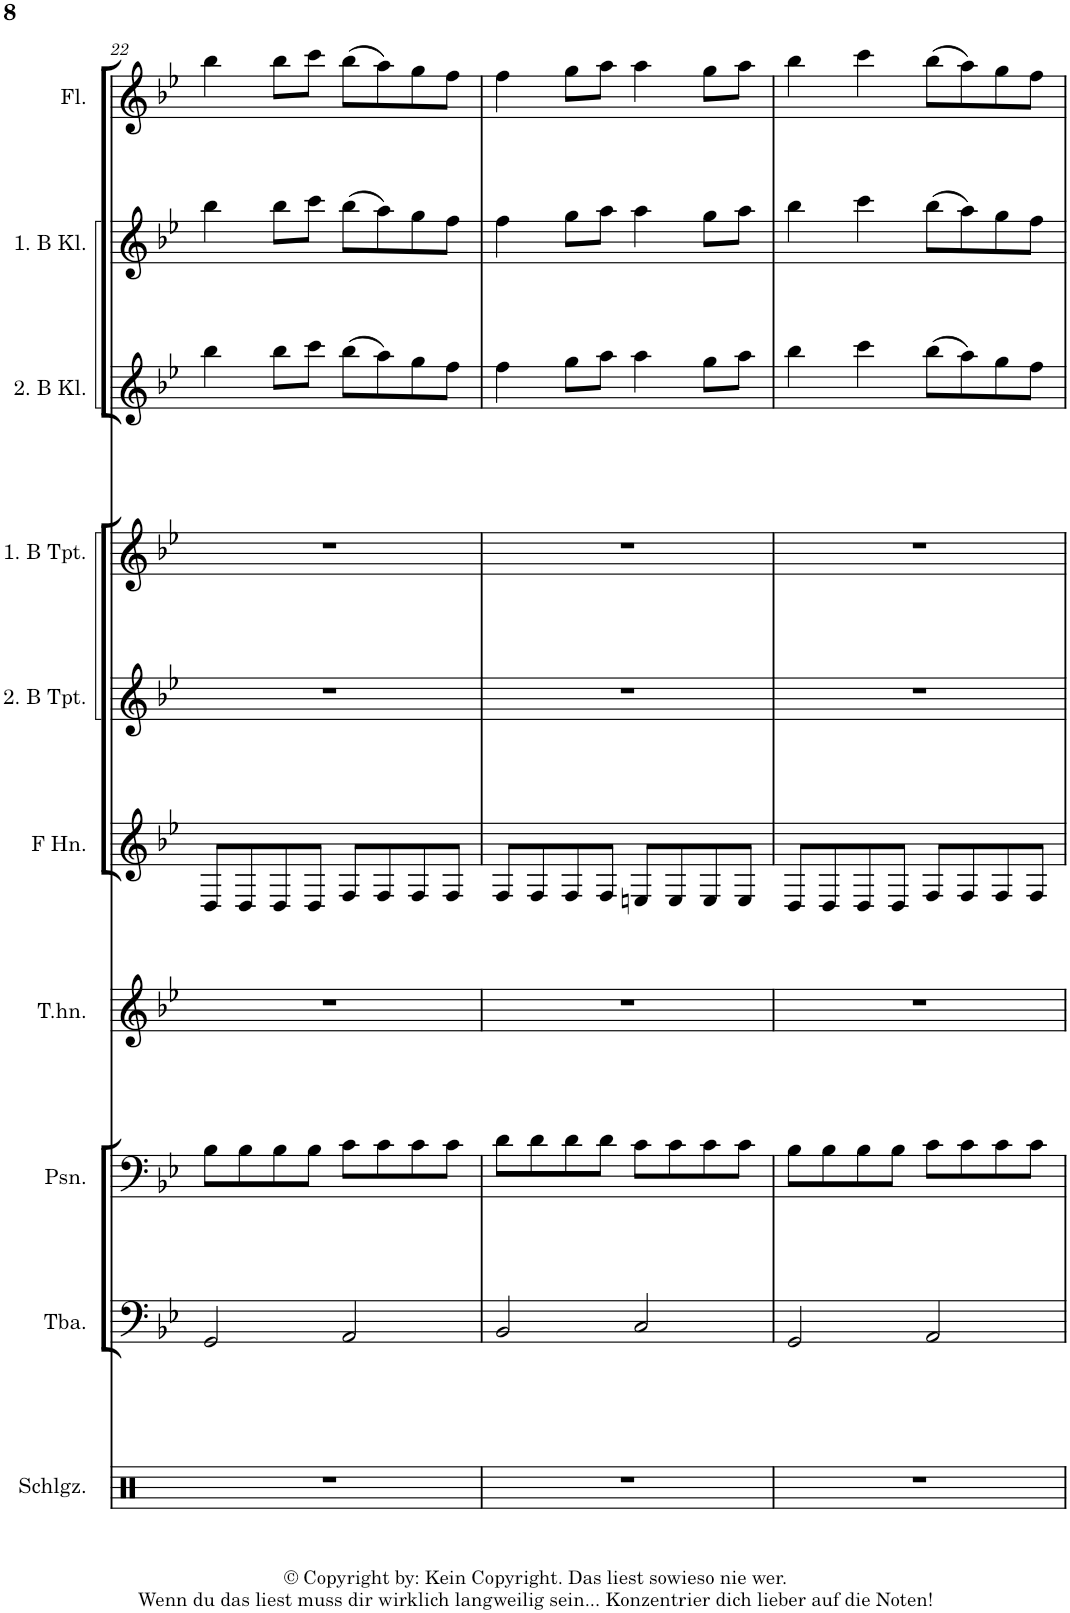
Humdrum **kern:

**kern	**kern	**kern	**kern	**kern	**kern	**kern	**kern	**kern	**kern
*part10	*part9	*part8	*part7	*part6	*part5	*part4	*part3	*part2	*part1
*staff10	*staff9	*staff8	*staff7	*staff6	*staff5	*staff4	*staff3	*staff2	*staff1
*I"Schlagzeug	*I"Tuba	*I"Posaune	*I"Tenorhorn	*I"Horn in F	*I"2. Trompete in B	*I"1. Trompete in B	*I"2. Klarinette in B	*I"1. Klarinette in B	*I"Flöte
*I'Schlgz.	*I'Tba.	*I'Psn.	*I'T.hn.	*	*	*	*	*	*I'Fl.
!!LO:PB:g=z
*clefX	*clefF4	*clefF4	*clefG2	*clefG2	*clefG2	*clefG2	*clefG2	*clefG2	*clefG2
*	*	*	*ITrd4c7	*ITrd4c7	*ITrd1c2	*ITrd1c2	*ITrd1c2	*ITrd1c2	*
*k[]	*k[b-e-]	*k[b-e-]	*k[b-e-]	*k[b-e-]	*k[b-e-]	*k[b-e-]	*k[b-e-]	*k[b-e-]	*k[b-e-]
*M4/4	*M4/4	*M4/4	*M4/4	*M4/4	*M4/4	*M4/4	*M4/4	*M4/4	*M4/4
=22	=22	=22	=22	=22	=22	=22	=22	=22	=22
1r	2GG/	8B-\L	1r	8D/L	1r	1r	4bb-\	4bb-\	4bb-\
.	.	8B-\	.	8D/	.	.	.	.	.
.	.	8B-\	.	8D/	.	.	8bb-\L	8bb-\L	8bb-\L
.	.	8B-\J	.	8D/J	.	.	8ccc\J	8ccc\J	8ccc\J
.	2AA/	8c\L	.	8F/L	.	.	(8bb-\L	(8bb-\L	(8bb-\L
.	.	8c\	.	8F/	.	.	8aa\)	8aa\)	8aa\)
.	.	8c\	.	8F/	.	.	8gg\	8gg\	8gg\
.	.	8c\J	.	8F/J	.	.	8ff\J	8ff\J	8ff\J
=23	=23	=23	=23	=23	=23	=23	=23	=23	=23
1r	2BB-/	8d\L	1r	8F/L	1r	1r	4ff\	4ff\	4ff\
.	.	8d\	.	8F/	.	.	.	.	.
.	.	8d\	.	8F/	.	.	8gg\L	8gg\L	8gg\L
.	.	8d\J	.	8F/J	.	.	8aa\J	8aa\J	8aa\J
.	2C/	8c\L	.	8En/L	.	.	4aa\	4aa\	4aa\
.	.	8c\	.	8E/	.	.	.	.	.
.	.	8c\	.	8E/	.	.	8gg\L	8gg\L	8gg\L
.	.	8c\J	.	8E/J	.	.	8aa\J	8aa\J	8aa\J
=24	=24	=24	=24	=24	=24	=24	=24	=24	=24
1r	2GG/	8B-\L	1r	8D/L	1r	1r	4bb-\	4bb-\	4bb-\
.	.	8B-\	.	8D/	.	.	.	.	.
.	.	8B-\	.	8D/	.	.	4ccc\	4ccc\	4ccc\
.	.	8B-\J	.	8D/J	.	.	.	.	.
.	2AA/	8c\L	.	8F/L	.	.	(8bb-\L	(8bb-\L	(8bb-\L
.	.	8c\	.	8F/	.	.	8aa\)	8aa\)	8aa\)
.	.	8c\	.	8F/	.	.	8gg\	8gg\	8gg\
.	.	8c\J	.	8F/J	.	.	8ff\J	8ff\J	8ff\J
=	=	=	=	=	=	=	=	=	=
*-	*-	*-	*-	*-	*-	*-	*-	*-	*-
